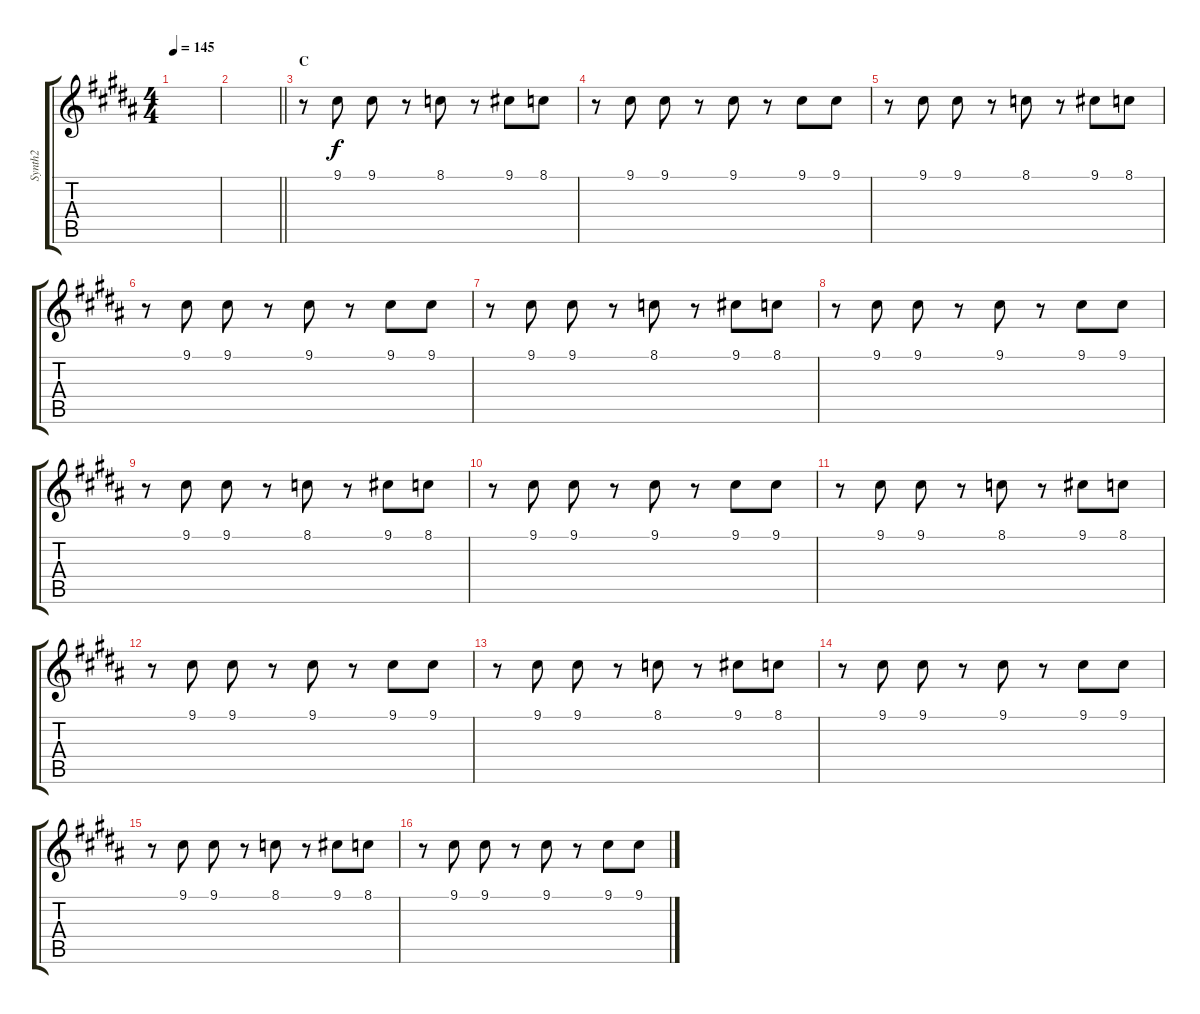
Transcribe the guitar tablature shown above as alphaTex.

\track ("Synth2" "Synth2") {instrument tremolostrings}
\staff {score tabs}
\tuning (E4 B3 G3 D3 A2 E2) {hide}
\ts (4 4)
\tempo 145
\clef g2
\ks b
|
\barLineRight lightlight
|
\section ("" "C")
r.8 9.1.8 9.1.8 r.8 8.1.8 r.8 9.1.8 8.1.8 |
r.8 9.1.8 9.1.8 r.8 9.1.8 r.8 9.1.8 9.1.8 |
r.8 9.1.8 9.1.8 r.8 8.1.8 r.8 9.1.8 8.1.8 |
r.8 9.1.8 9.1.8 r.8 9.1.8 r.8 9.1.8 9.1.8 |
r.8 9.1.8 9.1.8 r.8 8.1.8 r.8 9.1.8 8.1.8 |
r.8 9.1.8 9.1.8 r.8 9.1.8 r.8 9.1.8 9.1.8 |
r.8 9.1.8 9.1.8 r.8 8.1.8 r.8 9.1.8 8.1.8 |
r.8 9.1.8 9.1.8 r.8 9.1.8 r.8 9.1.8 9.1.8 |
r.8 9.1.8 9.1.8 r.8 8.1.8 r.8 9.1.8 8.1.8 |
r.8 9.1.8 9.1.8 r.8 9.1.8 r.8 9.1.8 9.1.8 |
r.8 9.1.8 9.1.8 r.8 8.1.8 r.8 9.1.8 8.1.8 |
r.8 9.1.8 9.1.8 r.8 9.1.8 r.8 9.1.8 9.1.8 |
r.8 9.1.8 9.1.8 r.8 8.1.8 r.8 9.1.8 8.1.8 |
r.8 9.1.8 9.1.8 r.8 9.1.8 r.8 9.1.8 9.1.8
